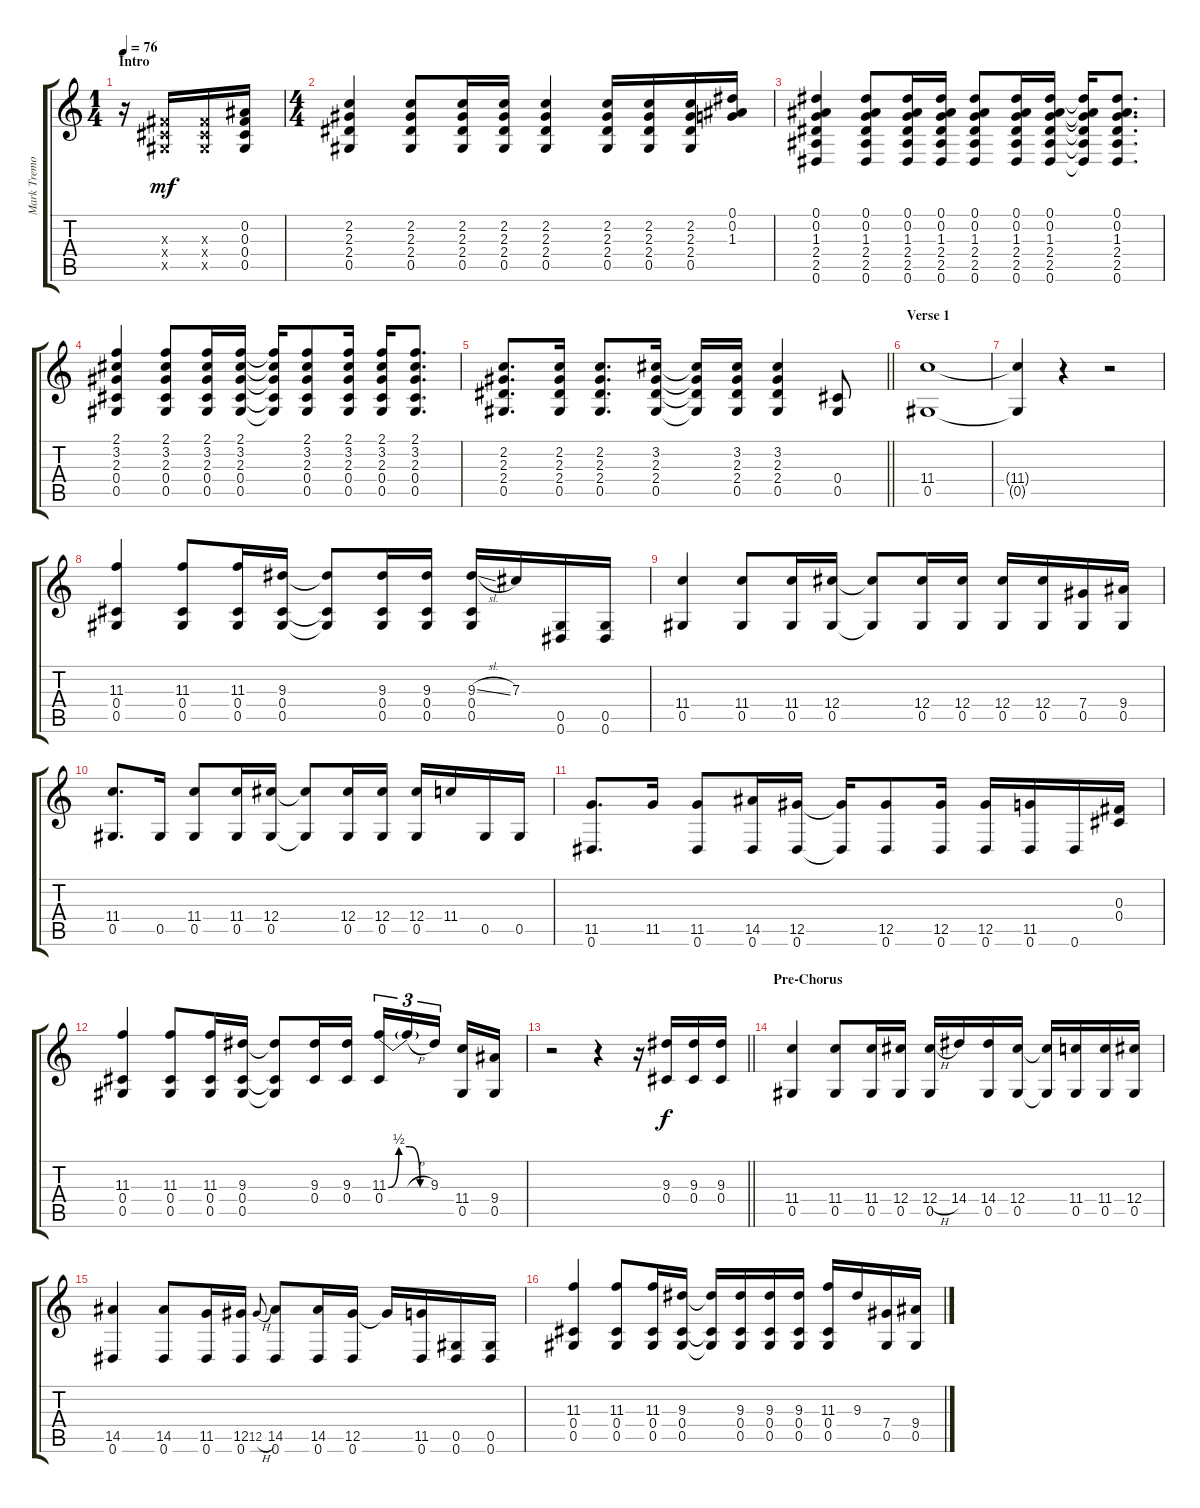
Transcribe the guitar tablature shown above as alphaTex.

\track ("Mark Tremonti" "Mark Tremo") {instrument overdrivenguitar}
\staff {score tabs}
\tuning (Eb4 Bb3 Gb3 Db3 Ab2 Eb2) {hide}
\ts (1 4)
\section ("" "Intro")
\tempo 76
\clef g2
\ks c
r.16{dy mf instrument overdrivenguitar} (0.3{x} 0.4{x} 0.5{x}).16 (0.3{x} 0.4{x} 0.5{x}).16 (0.2 0.3 0.4 0.5).16 |
\ts (4 4)
(2.2 2.3 2.4 0.5).4 (2.2 2.3 2.4 0.5).8 (2.2 2.3 2.4 0.5).16 (2.2 2.3 2.4 0.5).16 (2.2 2.3 2.4 0.5).4 (2.2 2.3 2.4 0.5).16 (2.2 2.3 2.4 0.5).16 (2.2 2.3 2.4 0.5).16 (0.1 0.2 1.3).16 |
(0.1 0.2 1.3 2.4 2.5 0.6).4 (0.1 0.2 1.3 2.4 2.5 0.6).8 (0.1 0.2 1.3 2.4 2.5 0.6).16 (0.1 0.2 1.3 2.4 2.5 0.6).16 (0.1 0.2 1.3 2.4 2.5 0.6).8 (0.1 0.2 1.3 2.4 2.5 0.6).16 (0.1 0.2 1.3 2.4 2.5 0.6).16 (0.1{t} 0.2{t} 1.3{t} 2.4{t} 2.5{t} 0.6{t}).16 (0.1 0.2 1.3 2.4 2.5 0.6).8{d} |
(2.1 3.2 2.3 0.4 0.5).4 (2.1 3.2 2.3 0.4 0.5).8 (2.1 3.2 2.3 0.4 0.5).16 (2.1 3.2 2.3 0.4 0.5).16 (2.1{t} 3.2{t} 2.3{t} 0.4{t} 0.5{t}).16 (2.1 3.2 2.3 0.4 0.5).8 (2.1 3.2 2.3 0.4 0.5).16 (2.1 3.2 2.3 0.4 0.5).16 (2.1 3.2 2.3 0.4 0.5).8{d} |
\barLineRight lightlight
(2.2 2.3 2.4 0.5).8{d} (2.2 2.3 2.4 0.5).16 (2.2 2.3 2.4 0.5).8{d} (3.2 2.3 2.4 0.5).16 (3.2{t} 2.3{t} 2.4{t} 0.5{t}).16 (3.2 2.3 2.4 0.5).16 (3.2 2.3 2.4 0.5).4 (0.4 0.5).8 |
\section ("" "Verse 1")
(11.4 0.5).1{volume 6} |
(11.4{t} 0.5{t}).4 r.4 r.2 |
(11.3 0.4 0.5).4{volume 12 instrument electricguitarclean} (11.3 0.4 0.5).8 (11.3 0.4 0.5).16 (9.3 0.4 0.5).16 (9.3{t} 0.4{t} 0.5{t}).8 (9.3 0.4 0.5).16 (9.3 0.4 0.5).16 (9.3{sl} 0.4 0.5).16 7.3.16 (0.5 0.6).16 (0.5 0.6).16 |
(11.4 0.5).4 (11.4 0.5).8 (11.4 0.5).16 (12.4 0.5).16 (12.4{t} 0.5{t}).8 (12.4 0.5).16 (12.4 0.5).16 (12.4 0.5).16 (12.4 0.5).16 (7.4 0.5).16 (9.4 0.5).16 |
(11.4 0.5).8{d} 0.5.16 (11.4 0.5).8 (11.4 0.5).16 (12.4 0.5).16 (12.4{t} 0.5{t}).8 (12.4 0.5).16 (12.4 0.5).16 (12.4 0.5).16 11.4.16 0.5.16 0.5.16 |
(11.5 0.6).8{d} 11.5.16 (11.5 0.6).8 (14.5 0.6).16 (12.5 0.6).16 (12.5{t} 0.6{t}).16 (12.5 0.6).8 (12.5 0.6).16 (12.5 0.6).16 (11.5 0.6).16 0.6.16 (0.3 0.4).16 |
(11.3 0.4 0.5).4 (11.3 0.4 0.5).8 (11.3 0.4 0.5).16 (9.3 0.4 0.5).16 (9.3{t} 0.4{t} 0.5{t}).8 (9.3 0.4).16 (9.3 0.4).16 (11.3{be (custom 0 0 15 2 30 2 45 0 60 0)} 0.4).16{tu (3 2)} 11.3{h t}.16{tu (3 2)} 9.3.16{tu (3 2) beam splitsecondary} (11.4 0.5).16 (9.4 0.5).16 |
\barLineRight lightlight
r.2 r.4 r.16 (9.3 0.4).16{dy f} (9.3 0.4).16 (9.3 0.4).16 |
\section ("" "Pre-Chorus")
(11.4 0.5).4{instrument overdrivenguitar} (11.4 0.5).8 (11.4 0.5).16 (12.4 0.5).16 (12.4{h} 0.5).16 14.4.16 (14.4 0.5).16 (12.4 0.5).16 (12.4{t} 0.5{t}).16 (11.4 0.5).16 (11.4 0.5).16 (12.4 0.5).16 |
(14.5 0.6).4 (14.5 0.6).8 (11.5 0.6).16 (12.5 0.6).16 12.5{h}.8{gr onbeat} (14.5 0.6).8 (14.5 0.6).16 (12.5 0.6).16 12.5{t}.16 (11.5 0.6).16 (0.5 0.6).16 (0.5 0.6).16 |
(11.3 0.4 0.5).4 (11.3 0.4 0.5).8 (11.3 0.4 0.5).16 (9.3 0.4 0.5).16 (9.3{t} 0.4{t} 0.5{t}).16 (9.3 0.4 0.5).16 (9.3 0.4 0.5).16 (9.3 0.4 0.5).16 (11.3 0.4 0.5).16 9.3.16 (7.4 0.5).16 (9.4 0.5).16
